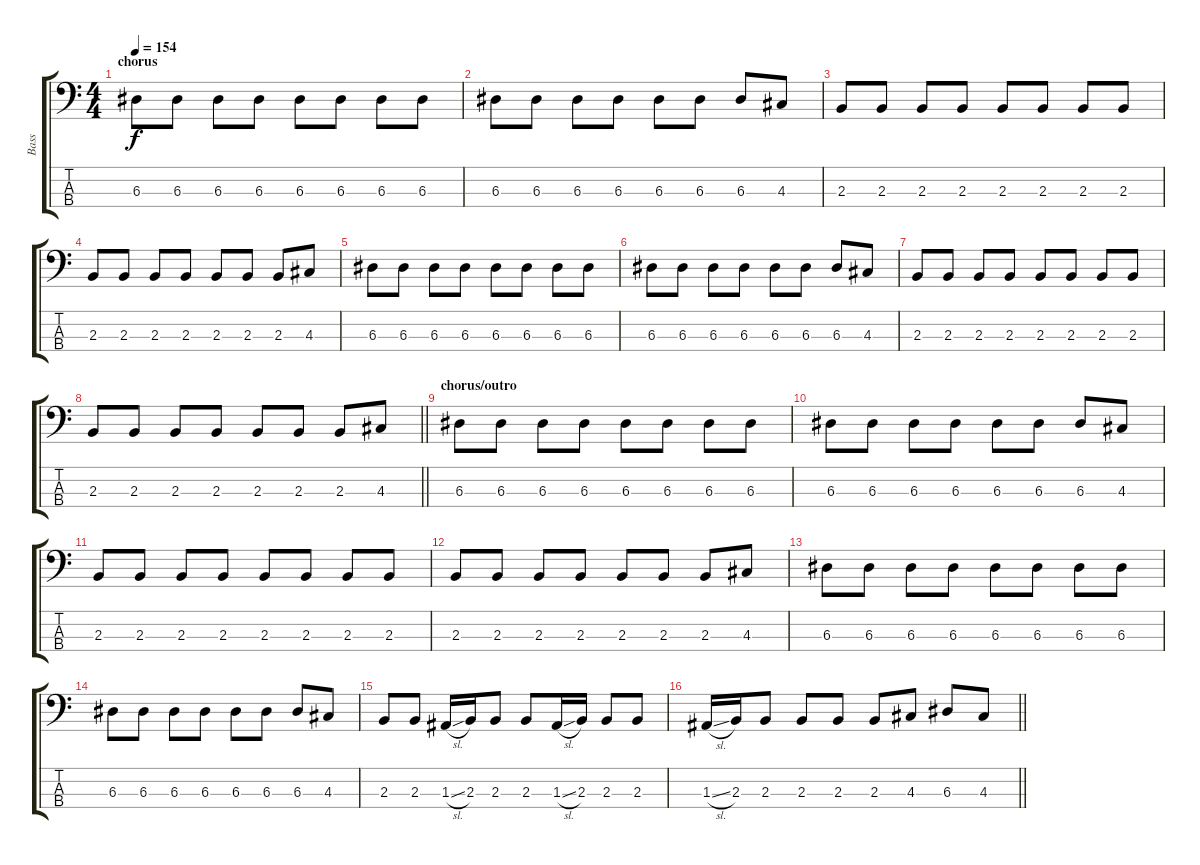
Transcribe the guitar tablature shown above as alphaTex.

\track ("Bass" "Bass") {instrument slapbass2}
\staff {score tabs}
\tuning (G2 D2 A1 E1) {hide}
\ts (4 4)
\section ("" "chorus")
\tempo 154
\clef f4
\ks c
6.3.8{dy f} 6.3.8 6.3.8 6.3.8 6.3.8 6.3.8 6.3.8 6.3.8 |
6.3.8 6.3.8 6.3.8 6.3.8 6.3.8 6.3.8 6.3.8 4.3.8 |
2.3.8 2.3.8 2.3.8 2.3.8 2.3.8 2.3.8 2.3.8 2.3.8 |
2.3.8 2.3.8 2.3.8 2.3.8 2.3.8 2.3.8 2.3.8 4.3.8 |
6.3.8 6.3.8 6.3.8 6.3.8 6.3.8 6.3.8 6.3.8 6.3.8 |
6.3.8 6.3.8 6.3.8 6.3.8 6.3.8 6.3.8 6.3.8 4.3.8 |
2.3.8 2.3.8 2.3.8 2.3.8 2.3.8 2.3.8 2.3.8 2.3.8 |
\barLineRight lightlight
2.3.8 2.3.8 2.3.8 2.3.8 2.3.8 2.3.8 2.3.8 4.3.8 |
\section ("" "chorus/outro")
6.3.8 6.3.8 6.3.8 6.3.8 6.3.8 6.3.8 6.3.8 6.3.8 |
6.3.8 6.3.8 6.3.8 6.3.8 6.3.8 6.3.8 6.3.8 4.3.8 |
2.3.8 2.3.8 2.3.8 2.3.8 2.3.8 2.3.8 2.3.8 2.3.8 |
2.3.8 2.3.8 2.3.8 2.3.8 2.3.8 2.3.8 2.3.8 4.3.8 |
6.3.8 6.3.8 6.3.8 6.3.8 6.3.8 6.3.8 6.3.8 6.3.8 |
6.3.8 6.3.8 6.3.8 6.3.8 6.3.8 6.3.8 6.3.8 4.3.8 |
2.3.8 2.3.8 1.3{sl}.16 2.3.16 2.3.8 2.3.8 1.3{sl}.16 2.3.16 2.3.8 2.3.8 |
\barLineRight lightlight
1.3{sl}.16 2.3.16 2.3.8 2.3.8 2.3.8 2.3.8 4.3.8 6.3.8 4.3.8
